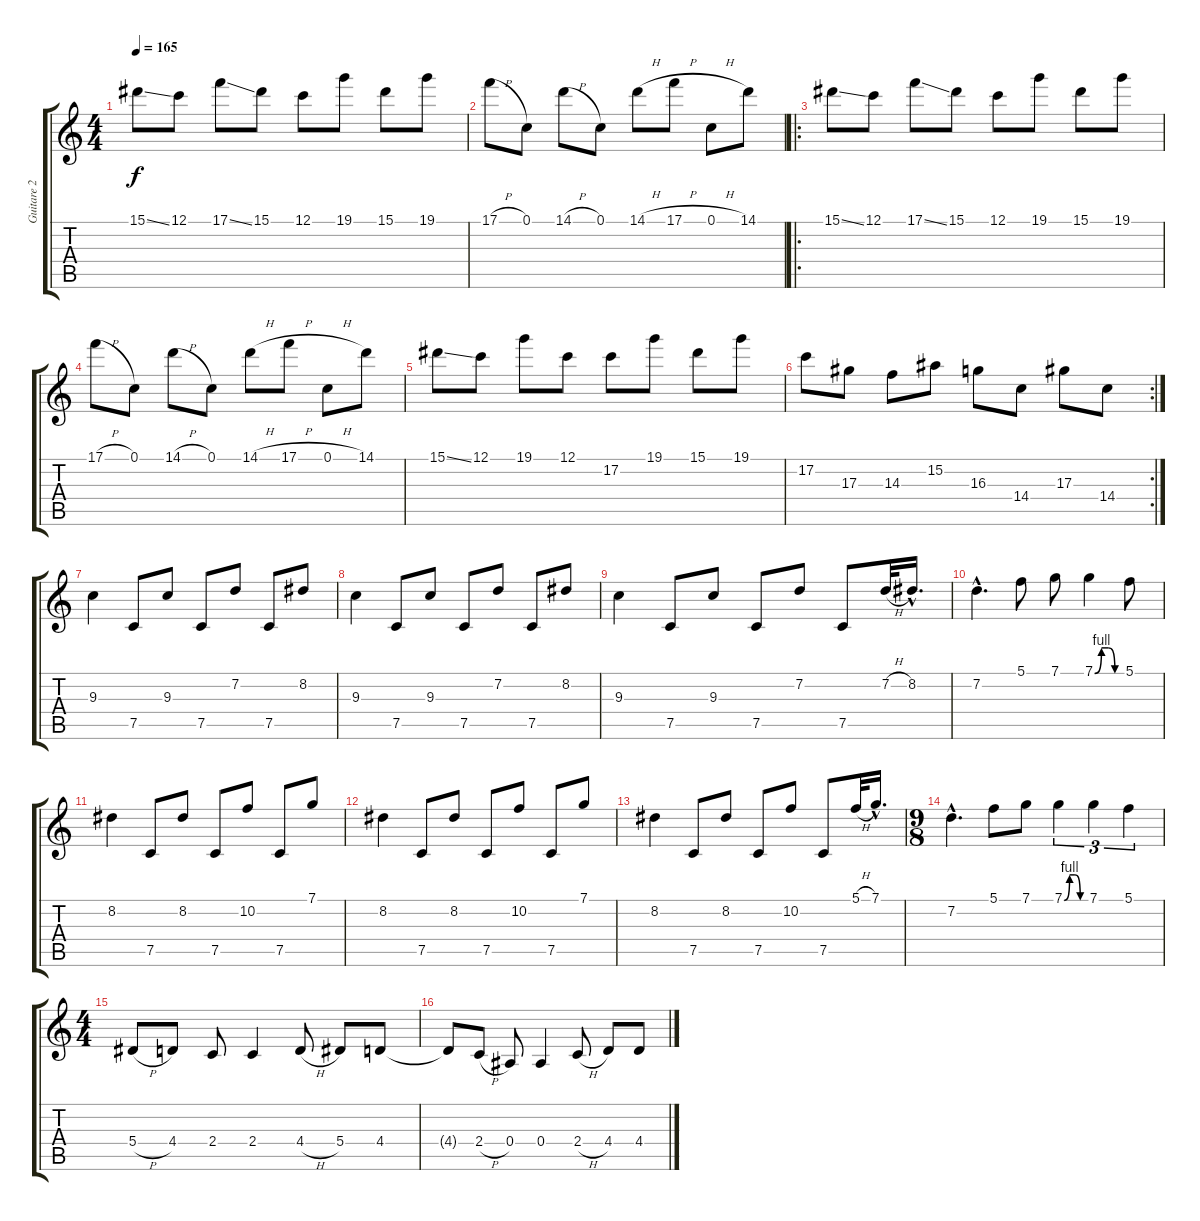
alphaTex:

\track ("Guitare 2" "Guitare 2") {instrument distortionguitar}
\staff {score tabs}
\tuning (C4 G3 Eb3 Bb2 F2 C2) {hide}
\ts (4 4)
\tempo 165
\clef g2
\ks c
15.1{ss}.8{dy f} 12.1.8 17.1{ss}.8 15.1.8 12.1.8 19.1.8 15.1.8 19.1.8 |
17.1{h}.8 0.1.8 14.1{h}.8 0.1.8 14.1{h}.8 17.1{h}.8 0.1{h}.8 14.1.8 |
\ro
15.1{ss}.8 12.1.8 17.1{ss}.8 15.1.8 12.1.8 19.1.8 15.1.8 19.1.8 |
17.1{h}.8 0.1.8 14.1{h}.8 0.1.8 14.1{h}.8 17.1{h}.8 0.1{h}.8 14.1.8 |
15.1{ss}.8 12.1.8 19.1.8 12.1.8 17.2.8 19.1.8 15.1.8 19.1.8 |
\rc 2
17.2.8 17.3.8 14.3.8 15.2.8 16.3.8 14.4.8 17.3.8 14.4.8 |
9.3.4 7.5.8 9.3.8 7.5.8 7.2.8 7.5.8 8.2.8 |
9.3.4 7.5.8 9.3.8 7.5.8 7.2.8 7.5.8 8.2.8 |
9.3.4 7.5.8 9.3.8 7.5.8 7.2.8 7.5.8 7.2{h}.32 8.2{hac}.16{d} |
7.2{hac}.4{d} 5.1.8 7.1.8 7.1{be (custom 0 0 15 4 30 4 45 0 60 0)}.4 5.1.8 |
8.2.4 7.5.8 8.2.8 7.5.8 10.2.8 7.5.8 7.1.8 |
8.2.4 7.5.8 8.2.8 7.5.8 10.2.8 7.5.8 7.1.8 |
8.2.4 7.5.8 8.2.8 7.5.8 10.2.8 7.5.8 5.1{h}.32 7.1{hac}.16{d} |
\ts (9 8)
7.2{hac}.4{d} 5.1.8 7.1.8 7.1{be (custom 0 0 15 4 30 4 45 0 60 0)}.4{tu (3 2)} 7.1.4{tu (3 2)} 5.1.4{tu (3 2)} |
\ts (4 4)
5.4{h}.8 4.4.8 2.4.8 2.4.4 4.4{h}.8 5.4.8 4.4.8 |
4.4{t}.8 2.4{h}.8 0.4.8 0.4.4 2.4{h}.8 4.4.8 4.4.8
